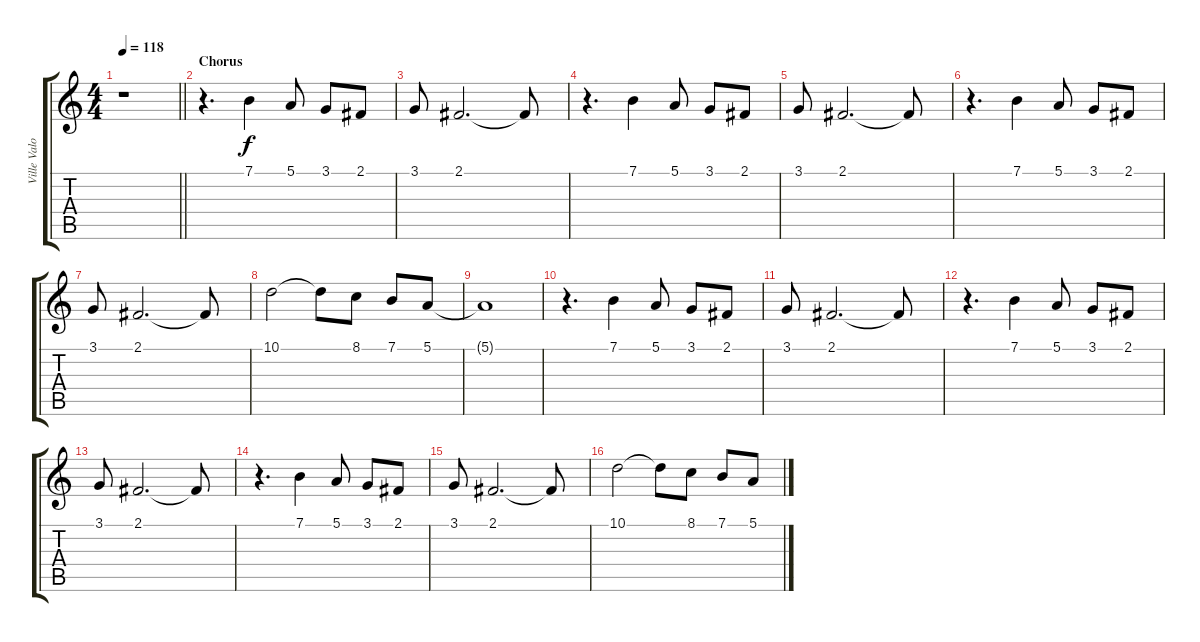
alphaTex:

\track ("Ville Valo (Voice)" "Ville Valo") {instrument synthvoice}
\staff {score tabs}
\tuning (E4 B3 G3 D3 A2 E2) {hide}
\ts (4 4)
\tempo 118
\clef g2
\barLineRight lightlight
\ks c
r.1{dy f} |
\section ("" "Chorus")
r.4{d volume 16 instrument synthvoice} 7.1.4 5.1.8 3.1.8 2.1.8 |
3.1.8 2.1.2{d} 2.1{t}.8 |
r.4{d volume 13 instrument choiraahs} 7.1.4 5.1.8 3.1.8 2.1.8 |
3.1.8 2.1.2{d} 2.1{t}.8 |
r.4{d volume 16 instrument synthvoice} 7.1.4 5.1.8 3.1.8 2.1.8 |
3.1.8 2.1.2{d} 2.1{t}.8 |
10.1.2{volume 13 instrument choiraahs} 10.1{t}.8 8.1.8 7.1.8 5.1.8 |
5.1{t}.1 |
r.4{d volume 16 instrument synthvoice} 7.1.4 5.1.8 3.1.8 2.1.8 |
3.1.8 2.1.2{d} 2.1{t}.8 |
r.4{d volume 13 instrument choiraahs} 7.1.4 5.1.8 3.1.8 2.1.8 |
3.1.8 2.1.2{d} 2.1{t}.8 |
r.4{d volume 16 instrument synthvoice} 7.1.4 5.1.8 3.1.8 2.1.8 |
3.1.8 2.1.2{d} 2.1{t}.8 |
10.1.2{volume 13 instrument choiraahs} 10.1{t}.8 8.1.8 7.1.8 5.1.8
